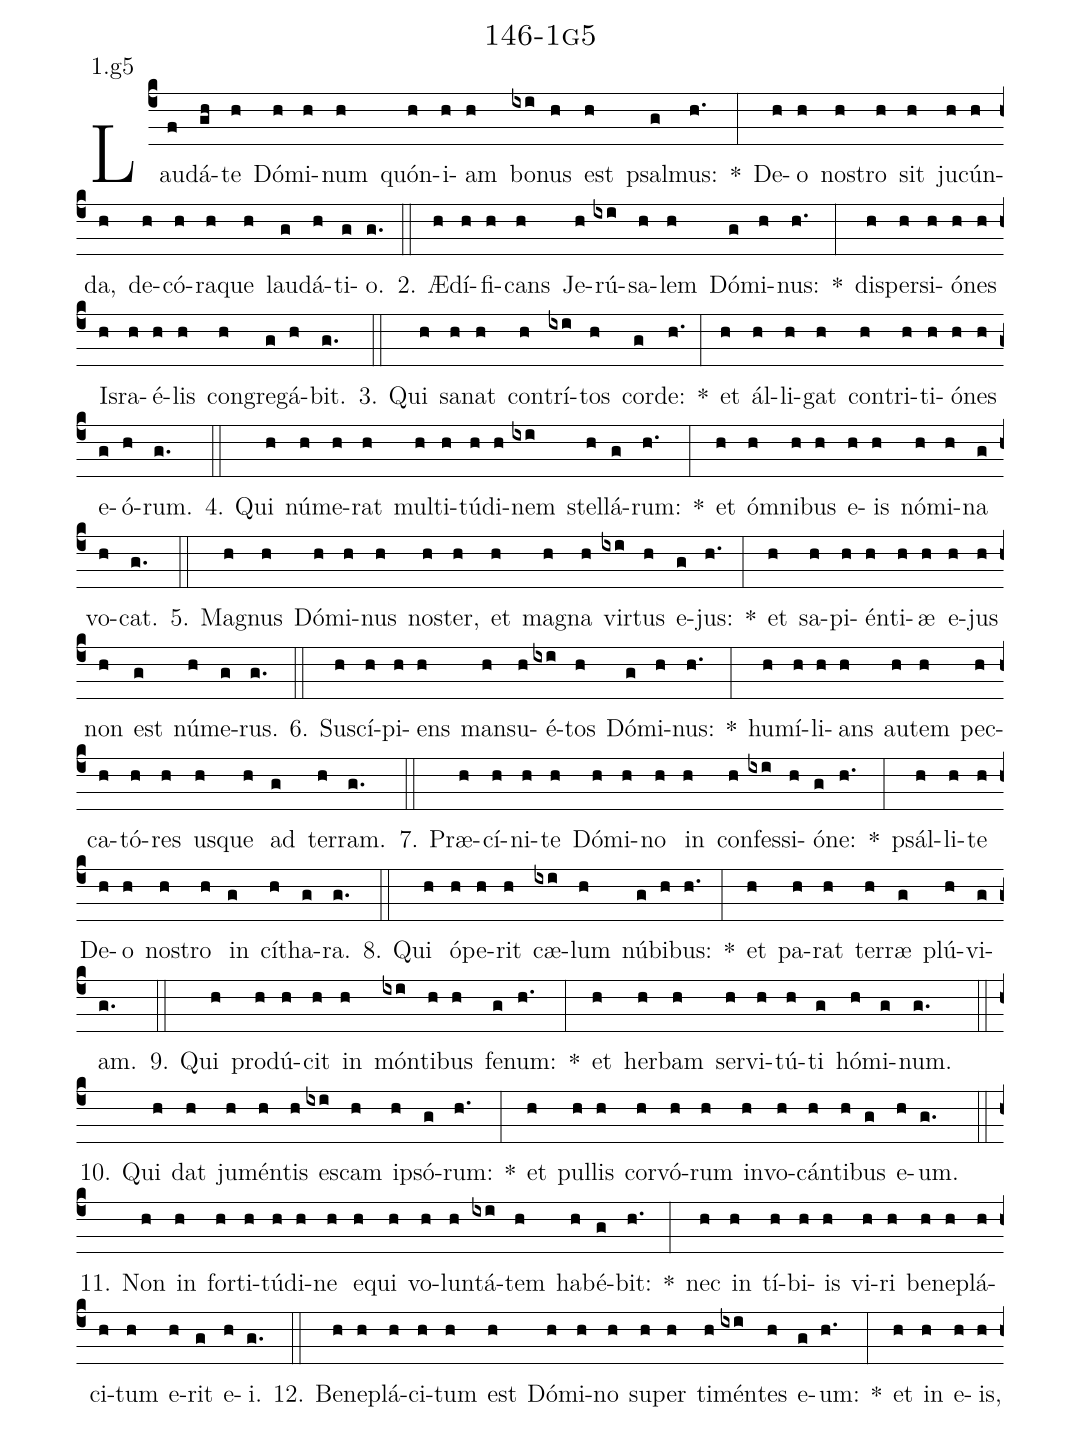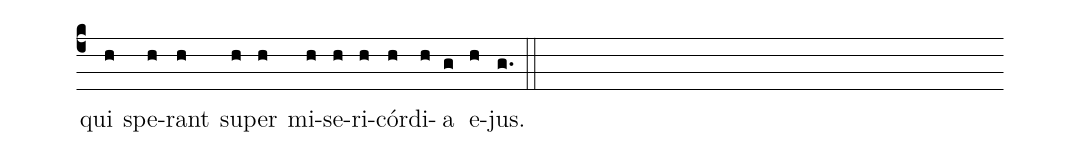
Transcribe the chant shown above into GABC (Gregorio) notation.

name: 146-1g5;
annotation: 1.g5;
%%
(c4)Lau(f)dá(gh)te(h) Dó(h)mi(h)num(h) quón(h)i(h)am(h) bo(ixi)nus(h) est(h) psal(g)mus:(h.) *(:) De(h)o(h) nos(h)tro(h) sit(h) ju(h)cún(h)da,(h) de(h)có(h)ra(h)que(h) lau(g)dá(h)ti(g)o.(g.) (::)
2. Æ(h)dí(h)fi(h)cans(h) Je(h)rú(ixi)sa(h)lem(h) Dó(g)mi(h)nus:(h.) *(:) di(h)sper(h)si(h)ó(h)nes(h) Is(h)ra(h)é(h)lis(h) con(h)gre(g)gá(h)bit.(g.) (::)
3. Qui(h) sa(h)nat(h) con(h)trí(ixi)tos(h) cor(g)de:(h.) *(:) et(h) ál(h)li(h)gat(h) con(h)tri(h)ti(h)ó(h)nes(h) e(g)ó(h)rum.(g.) (::)
4. Qui(h) nú(h)me(h)rat(h) mul(h)ti(h)tú(h)di(h)nem(ixi) stel(h)lá(g)rum:(h.) *(:) et(h) óm(h)ni(h)bus(h) e(h)is(h) nó(h)mi(h)na(g) vo(h)cat.(g.) (::)
5. Ma(h)gnus(h) Dó(h)mi(h)nus(h) nos(h)ter,(h) et(h) ma(h)gna(h) vir(ixi)tus(h) e(g)jus:(h.) *(:) et(h) sa(h)pi(h)én(h)ti(h)æ(h) e(h)jus(h) non(h) est(g) nú(h)me(g)rus.(g.) (::)
6. Su(h)scí(h)pi(h)ens(h) man(h)su(h)é(ixi)tos(h) Dó(g)mi(h)nus:(h.) *(:) hu(h)mí(h)li(h)ans(h) au(h)tem(h) pec(h)ca(h)tó(h)res(h) us(h)que(h) ad(g) ter(h)ram.(g.) (::)
7. Præ(h)cí(h)ni(h)te(h) Dó(h)mi(h)no(h) in(h) con(h)fes(ixi)si(h)ó(g)ne:(h.) *(:) psál(h)li(h)te(h) De(h)o(h) nos(h)tro(h) in(g) cí(h)tha(g)ra.(g.) (::)
8. Qui(h) ó(h)pe(h)rit(h) cæ(ixi)lum(h) nú(g)bi(h)bus:(h.) *(:) et(h) pa(h)rat(h) ter(h)ræ(g) plú(h)vi(g)am.(g.) (::)
9. Qui(h) pro(h)dú(h)cit(h) in(h) món(ixi)ti(h)bus(h) fe(g)num:(h.) *(:) et(h) her(h)bam(h) ser(h)vi(h)tú(h)ti(g) hó(h)mi(g)num.(g.) (::)
10. Qui(h) dat(h) ju(h)mén(h)tis(h) es(ixi)cam(h) ip(h)só(g)rum:(h.) *(:) et(h) pul(h)lis(h) cor(h)vó(h)rum(h) in(h)vo(h)cán(h)ti(h)bus(g) e(h)um.(g.) (::)
11. Non(h) in(h) for(h)ti(h)tú(h)di(h)ne(h) e(h)qui(h) vo(h)lun(h)tá(ixi)tem(h) ha(h)bé(g)bit:(h.) *(:) nec(h) in(h) tí(h)bi(h)is(h) vi(h)ri(h) be(h)ne(h)plá(h)ci(h)tum(h) e(h)rit(g) e(h)i.(g.) (::)
12. Be(h)ne(h)plá(h)ci(h)tum(h) est(h) Dó(h)mi(h)no(h) su(h)per(h) ti(h)mén(ixi)tes(h) e(g)um:(h.) *(:) et(h) in(h) e(h)is,(h) qui(h) spe(h)rant(h) su(h)per(h) mi(h)se(h)ri(h)cór(h)di(h)a(g) e(h)jus.(g.) (::)
